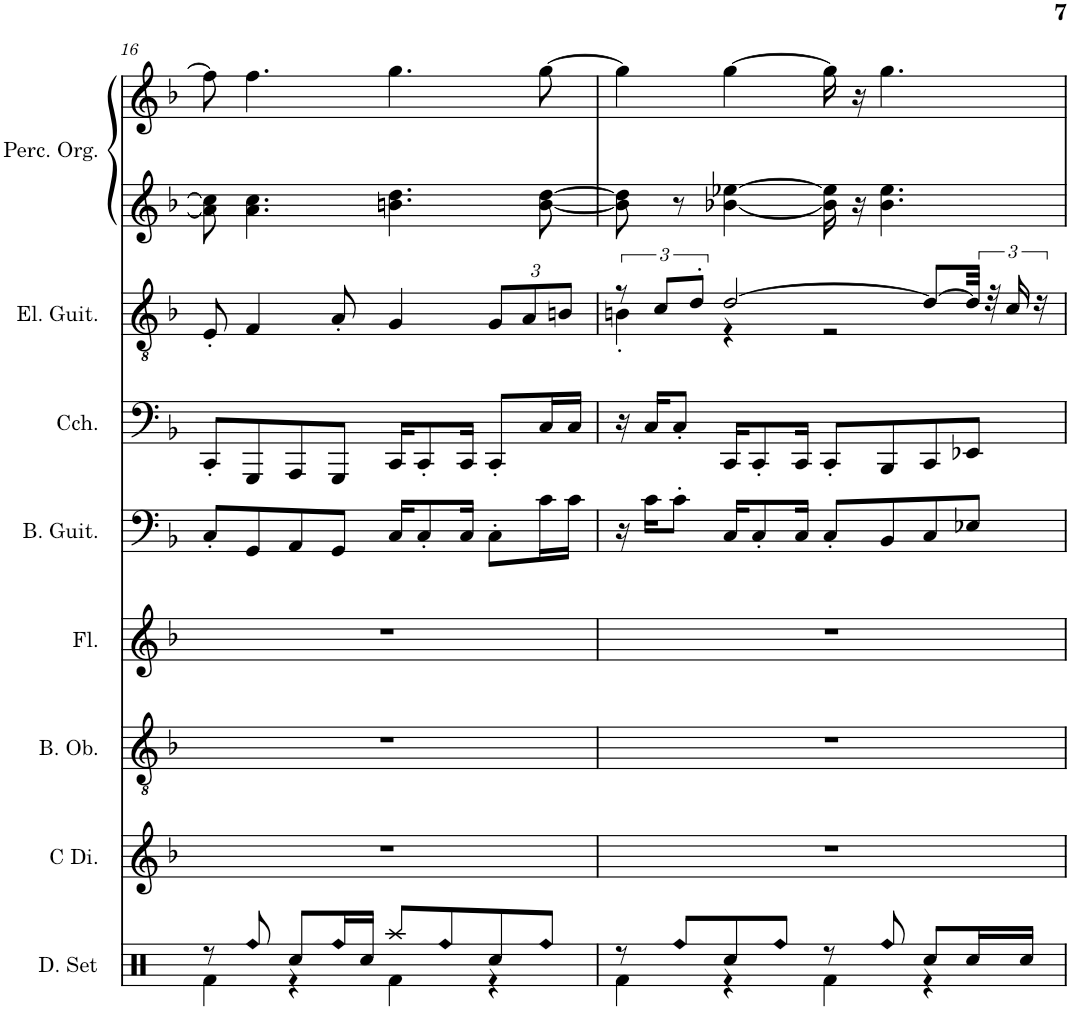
**kern	**kern	**kern	**kern	**kern	**kern	**kern	**kern	**kern
*part8	*part7	*part6	*part5	*part4	*part3	*part2	*part1	*part1
*staff9	*staff8	*staff7	*staff6	*staff5	*staff4	*staff3	*staff2	*staff1
*I"Drumset, Drums	*I"C Dizi, Back	*I"Bass Oboe, Vocal	*I"Flute, Fluite	*I"Bass Guitar, Bass2	*I"Clavichord, Bass1	*I"Electric Guitar, Dist. Guitar	*I"Percussive Organ, Organ	*
*I'D. Set	*I'C Di.	*I'B. Ob.	*I'Fl.	*I'B. Guit.	*I'Cch.	*I'El. Guit.	*I'Perc. Org.	*
!!LO:PB:g=z
*clefX	*clefG2	*clefGv2	*clefG2	*clefF4	*clefF4	*clefGv2	*clefG2	*clefG2
*	*Trd-7c-12	*	*	*Trd7c12	*	*	*	*
*k[]	*k[b-]	*k[b-]	*k[b-]	*k[b-]	*k[b-]	*k[b-]	*k[b-]	*k[b-]
*M4/4	*M4/4	*M4/4	*M4/4	*M4/4	*M4/4	*M4/4	*M4/4	*M4/4
=16	=16	=16	=16	=16	=16	=16	=16	=16
*^	*	*	*	*	*	*	*	*
8r	4Rf\	1r	1r	1r	8C'/L	8CC'/L	8E'/	8a\] 8cc\]	8ff\]
!LO:N:head=diamond	!	!	!	!	!	!	!	!	!
8Rff/	.	.	.	.	8GG/	8GGG/	4F/	4.a\ 4.cc\	4.ff\
8Rcc/L	4r	.	.	.	8AA/	8AAA/	.	.	.
!LO:N:head=diamond	!	!	!	!	!	!	!	!	!
16Rff/L	.	.	.	.	8GG/J	8GGG/J	8A'/	.	.
16Rcc/JJ	.	.	.	.	.	.	.	.	.
8Raa/L	4Rf\	.	.	.	16C/KL	16CC/KL	4G/	4.bn\ 4.dd\	4.gg\
.	.	.	.	.	8C'/	8CC'/	.	.	.
!LO:N:head=diamond	!	!	!	!	!	!	!	!	!
8Rff/	.	.	.	.	.	.	.	.	.
.	.	.	.	.	16C/Jk	16CC/Jk	.	.	.
*	*	*	*	*	*	*	*Xbrackettup	*	*
8Rcc/	4r	.	.	.	8C'\L	8CC'/L	12G/L	.	.
.	.	.	.	.	.	.	12A/	.	.
!LO:N:head=diamond	!	!	!	!	!	!	!	!	!
8Rff/J	.	.	.	.	16c\L	16C/L	.	[8b\ [8dd\	[8gg\
.	.	.	.	.	.	.	12Bn/J	.	.
.	.	.	.	.	16c\JJ	16C/JJ	.	.	.
=17	=17	=17	=17	=17	=17	=17	=17	=17	=17
*	*	*	*	*	*	*	*brackettup	*	*
*	*	*	*	*	*	*	*^	*	*
8r	4Rf\	1r	1r	1r	16r	16r	12r	4Bn'\	8b\] 8dd\]	4gg\]
.	.	.	.	.	16c\KL	16C/KL	.	.	.	.
.	.	.	.	.	.	.	12c/L	.	.	.
!LO:N:head=diamond	!	!	!	!	!	!	!	!	!	!
8Rff/L	.	.	.	.	8c'\J	8C'/J	.	.	8r	.
.	.	.	.	.	.	.	12d'/J	.	.	.
8Rcc/	4r	.	.	.	16C/KL	16CC/KL	[2d/	4r	[4b-X\ [4ee-X\	[4gg\
.	.	.	.	.	8C'/	8CC'/	.	.	.	.
!LO:N:head=diamond	!	!	!	!	!	!	!	!	!	!
8Rff/J	.	.	.	.	.	.	.	.	.	.
.	.	.	.	.	16C/Jk	16CC/Jk	.	.	.	.
8r	4Rf\	.	.	.	8C'/L	8CC'/L	.	2r	16b-\] 16ee-\]	16gg\]
.	.	.	.	.	.	.	.	.	16r	16r
!LO:N:head=diamond	!	!	!	!	!	!	!	!	!	!
8Rff/	.	.	.	.	8BB-/	8BBB-/	.	.	4.b-\ 4.ee-\	4.gg\
8Rcc/L	4r	.	.	.	8C/	8CC/	8d/L_	.	.	.
16Rcc/L	.	.	.	.	8E-X/J	8EE-X/J	48d/Jkk]	.	.	.
.	.	.	.	.	.	.	48r	.	.	.
.	.	.	.	.	.	.	24c/	.	.	.
16Rcc/JJ	.	.	.	.	.	.	.	.	.	.
.	.	.	.	.	.	.	24r	.	.	.
*v	*v	*	*	*	*	*	*v	*v	*	*
=	=	=	=	=	=	=	=	=
*-	*-	*-	*-	*-	*-	*-	*-	*-
